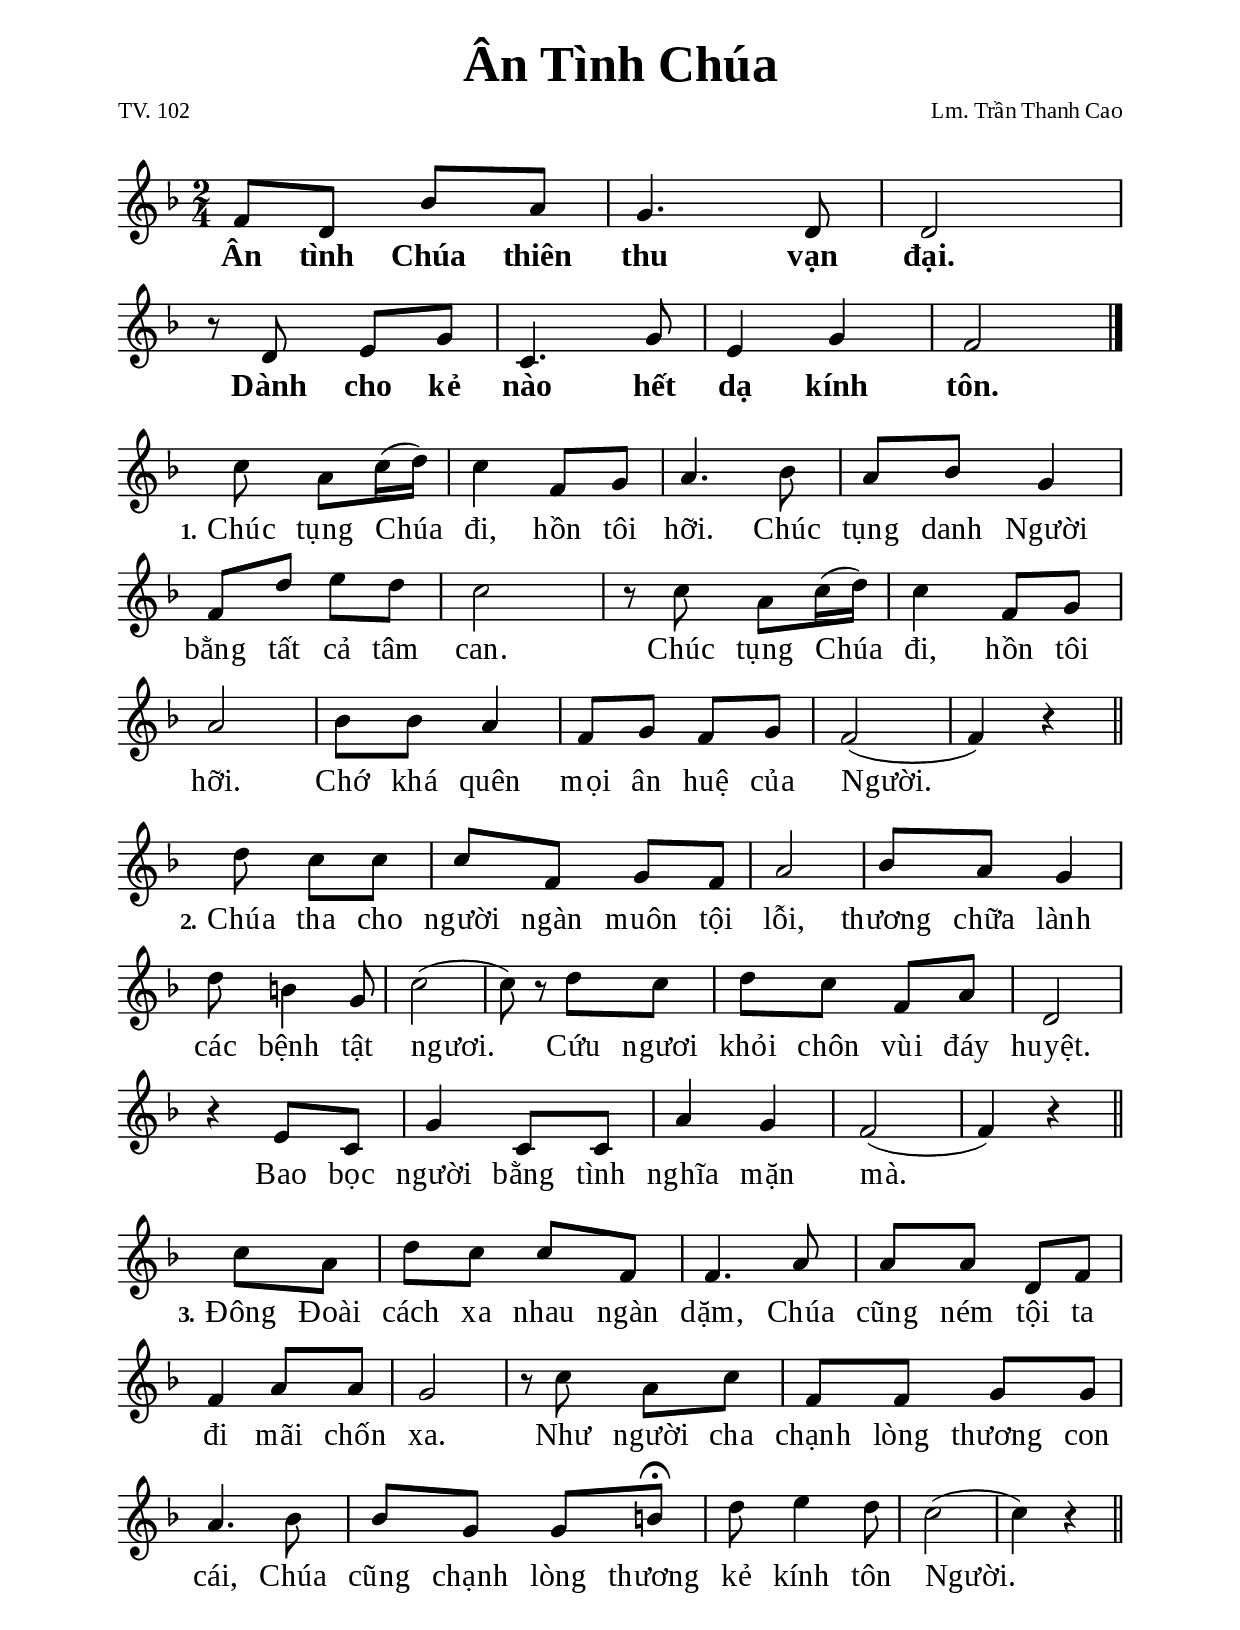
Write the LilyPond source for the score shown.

% Cài đặt chung
\version "2.20.0"
\include "english.ly"

\header {
  title = \markup { \fontsize #3 "Ân Tình Chúa" }
  poet = "TV. 102"
  composer = "Lm. Trần Thanh Cao"
  arranger = " "
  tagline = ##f
}

\paper {
  #(set-paper-size "a4")
  top-margin = 15\mm
  bottom-margin = 15\mm
  left-margin = 20\mm
  right-margin = 20\mm
  indent = #0
  #(define fonts
    (make-pango-font-tree
      "Liberation Serif"
      "Liberation Serif"
      "Liberation Serif"
      (/ 20 20)))
  page-count = #1
}

% Nhạc điệp khúc
nhacDiepKhuc = \relative c' {
  f8 d bf' a |
  g4. d8 |
  d2 |
  r8 d e g |
  c,4. g'8 |
  e4 g |
  f2 \bar "|."
}

% Nhạc phiên khúc
nhacPhienKhucMot = \relative c'' {
  \partial 4. c8 a c16 (d) |
  c4 f,8 g |
  a4. bf8 |
  a bf g4 |
  f8 d' e d |
  c2 |
  r8 c a c16 (d) |
  c4 f,8 g |
  a2 |
  bf8 bf a4 |
  f8 g f g |
  f2 ( |
  f4) r \bar "||"
}

nhacPhienKhucHai = \relative c'' {
  \partial 4. d8 c c |
  c f, g f |
  a2 |
  bf8 a g4 |
  d'8 b!4 g8 |
  c2 ( |
  c8) r d c |
  d c f, a |
  d,2 |
  r4 e8 c |
  g'4 c,8 c |
  a'4 g |
  f2 ( |
  f4) r \bar "||"
}

nhacPhienKhucBa = \relative c'' {
  \partial 4 c8 a |
  d c c f, |
  f4. a8 |
  a a d, f |
  f4 a8 a |
  g2 |
  r8 c a c |
  f, f g g |
  a4. bf8 |
  bf g g b \fermata |
  d e4 d8 |
  c2 ( |
  c4) r \bar "||"
}

% Lời điệp khúc
loiDiepKhuc = \lyricmode {
  Ân tình Chúa thiên thu vạn đại.
  Dành cho kẻ nào hết dạ kính tôn.
}

% Lời phiên khúc
loiPhienKhucMot = \lyricmode {
  \set stanza = #"1."
  Chúc tụng Chúa đi, hồn tôi hỡi.
  Chúc tụng danh Người bằng tất cả tâm can.
  Chúc tụng Chúa đi, hồn tôi hỡi.
  Chớ khá quên mọi ân huệ của Người.
}

loiPhienKhucHai = \lyricmode {
  \set stanza = #"2."
  Chúa tha cho người ngàn muôn tội lỗi,
  thương chữa lành các bệnh tật ngươi.
  Cứu ngươi khỏi chôn vùi đáy huyệt.
  Bao bọc người bằng tình nghĩa mặn mà.
}

loiPhienKhucBa = \lyricmode {
  \set stanza = #"3."
  Đông Đoài cách xa nhau ngàn dặm,
  Chúa cũng ném tội ta đi mãi chốn xa.
  Như người cha chạnh lòng thương con cái,
  Chúa cũng chạnh lòng thương kẻ kính tôn Người.
}


% Dàn trang
\score {
  \new ChoirStaff <<
    \new Staff = diepKhuc \with {
        \consists "Merge_rests_engraver"
        \magnifyStaff #(magstep +1)
      }
      <<
      \new Voice = beSop {
        \key f \major \time 2/4 \stemNeutral \nhacDiepKhuc
      }
    >>
    \new Lyrics \lyricsto beSop \loiDiepKhuc
  >>
  \layout {
    \override Lyrics.LyricText.font-series = #'bold
    \override Lyrics.LyricText.font-size = #+3
    \override Lyrics.LyricSpace.minimum-distance = #3.5
    \override Score.BarNumber.break-visibility = ##(#f #f #f)
  }
}

\score {
  \new ChoirStaff <<
    \new Staff = phienKhuc \with {
        \magnifyStaff #(magstep +1)
      }
      <<
      \new Voice = beSop {
        \key f \major \time 2/4 \nhacPhienKhucMot
      }
    >>
    \new Lyrics \lyricsto beSop \loiPhienKhucMot
  >>
  \layout {
    \override Staff.TimeSignature.transparent = ##t
    \override Lyrics.LyricText.font-size = #+3
    \override Lyrics.LyricSpace.minimum-distance = #2.0
    \override Score.BarNumber.break-visibility = ##(#f #f #f)
  } 
}

\score {
  \new ChoirStaff <<
    \new Staff = phienKhuc \with {
        \magnifyStaff #(magstep +1)
      }
      <<
      \new Voice = beSop {
        \key f \major \time 2/4 \nhacPhienKhucHai
      }
    >>
    \new Lyrics \lyricsto beSop \loiPhienKhucHai
  >>
  \layout {
    \override Staff.TimeSignature.transparent = ##t
    \override Lyrics.LyricText.font-size = #+3
    \override Lyrics.LyricSpace.minimum-distance = #2.0
    \override Score.BarNumber.break-visibility = ##(#f #f #f)
  } 
}

\score {
  \new ChoirStaff <<
    \new Staff = phienKhuc \with {
        \magnifyStaff #(magstep +1)
      }
      <<
      \new Voice = beSop {
        \key f \major \time 2/4 \nhacPhienKhucBa
      }
    >>
    \new Lyrics \lyricsto beSop \loiPhienKhucBa
  >>
  \layout {
    \override Staff.TimeSignature.transparent = ##t
    \override Lyrics.LyricText.font-size = #+3
    \override Lyrics.LyricSpace.minimum-distance = #2.0
    \override Score.BarNumber.break-visibility = ##(#f #f #f)
  } 
}
